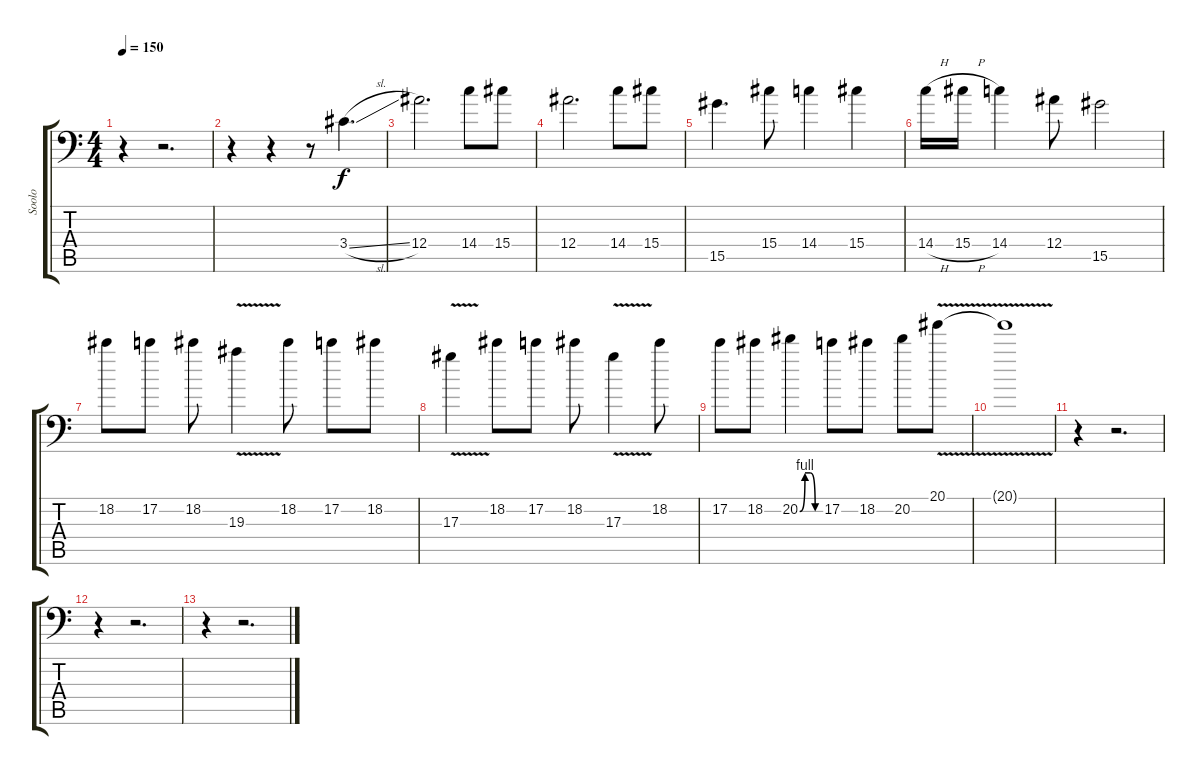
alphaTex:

\track ("Soolo" "Soolo") {instrument distortionguitar}
\staff {score tabs}
\tuning (C4 G3 Eb3 Bb2 F2 Bb1) {hide}
\ts (4 4)
\tempo 150
\clef f4
\ks c
r.4{dy f} r.2{d} |
r.4 r.4 r.8 3.4{sl}.4{d} |
12.4.2{d} 14.4.8 15.4.8 |
12.4.2{d} 14.4.8 15.4.8 |
15.5.4{d} 15.4.8 14.4.4 15.4.4 |
14.4{h}.16 15.4{h}.16 14.4.4 12.4.8 15.5.2 |
18.2.8 17.2.8 18.2.8 19.3{v}.4 18.2.8 17.2.8 18.2.8 |
17.3{v}.4 18.2.8 17.2.8 18.2.8 17.3{v}.4 18.2.8 |
17.2.8 18.2.8 20.2{be (custom 0 0 15 4 30 4 45 0 60 0)}.4 17.2.8 18.2.8 20.2.8 20.1{v}.8 |
20.1{v t}.1 |
r.4 r.2{d} |
r.4 r.2{d} |
r.4 r.2{d}
